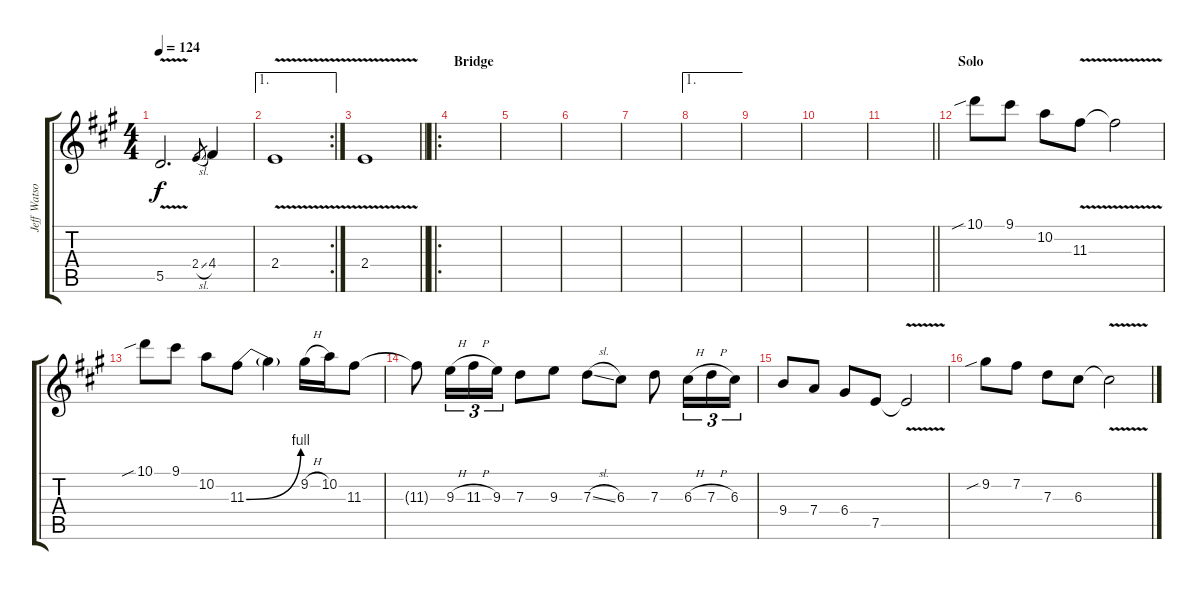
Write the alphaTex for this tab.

\track ("Jeff Watson" "Jeff Watso") {instrument distortionguitar}
\staff {score tabs}
\tuning (E4 B3 G3 D3 A2 E2) {hide}
\ts (4 4)
\tempo 124
\clef g2
\ks a
5.5{v}.2{d dy f} 2.4{sl}.8{gr} 4.4.4 |
\ae 1
\rc 2
2.4{v}.1 |
\barLineRight lightlight
2.4{v}.1 |
\ro
\section ("" "Bridge")
|
|
|
|
\ae 1
|
|
|
\barLineRight lightlight
|
\section ("" "Solo")
10.1{sib}.8 9.1.8 10.2.8 11.3{v}.8 11.3{t}.2 |
10.1{sib}.8 9.1.8 10.2.8 11.3{be (bend 0 0 60 4)}.8 11.3{t}.4 9.2{h}.16 10.2.16 11.3.8 |
11.3{t}.8 9.3{h}.16{tu (3 2)} 11.3{h}.16{tu (3 2)} 9.3.16{tu (3 2)} 7.3.8 9.3.8 7.3{sl}.8 6.3.8 7.3.8 6.3{h}.16{tu (3 2)} 7.3{h}.16{tu (3 2)} 6.3.16{tu (3 2)} |
9.4.8 7.4.8 6.4.8 7.5.8 7.5{v t}.2 |
9.2{sib}.8 7.2.8 7.3.8 6.3.8 6.3{v t}.2
